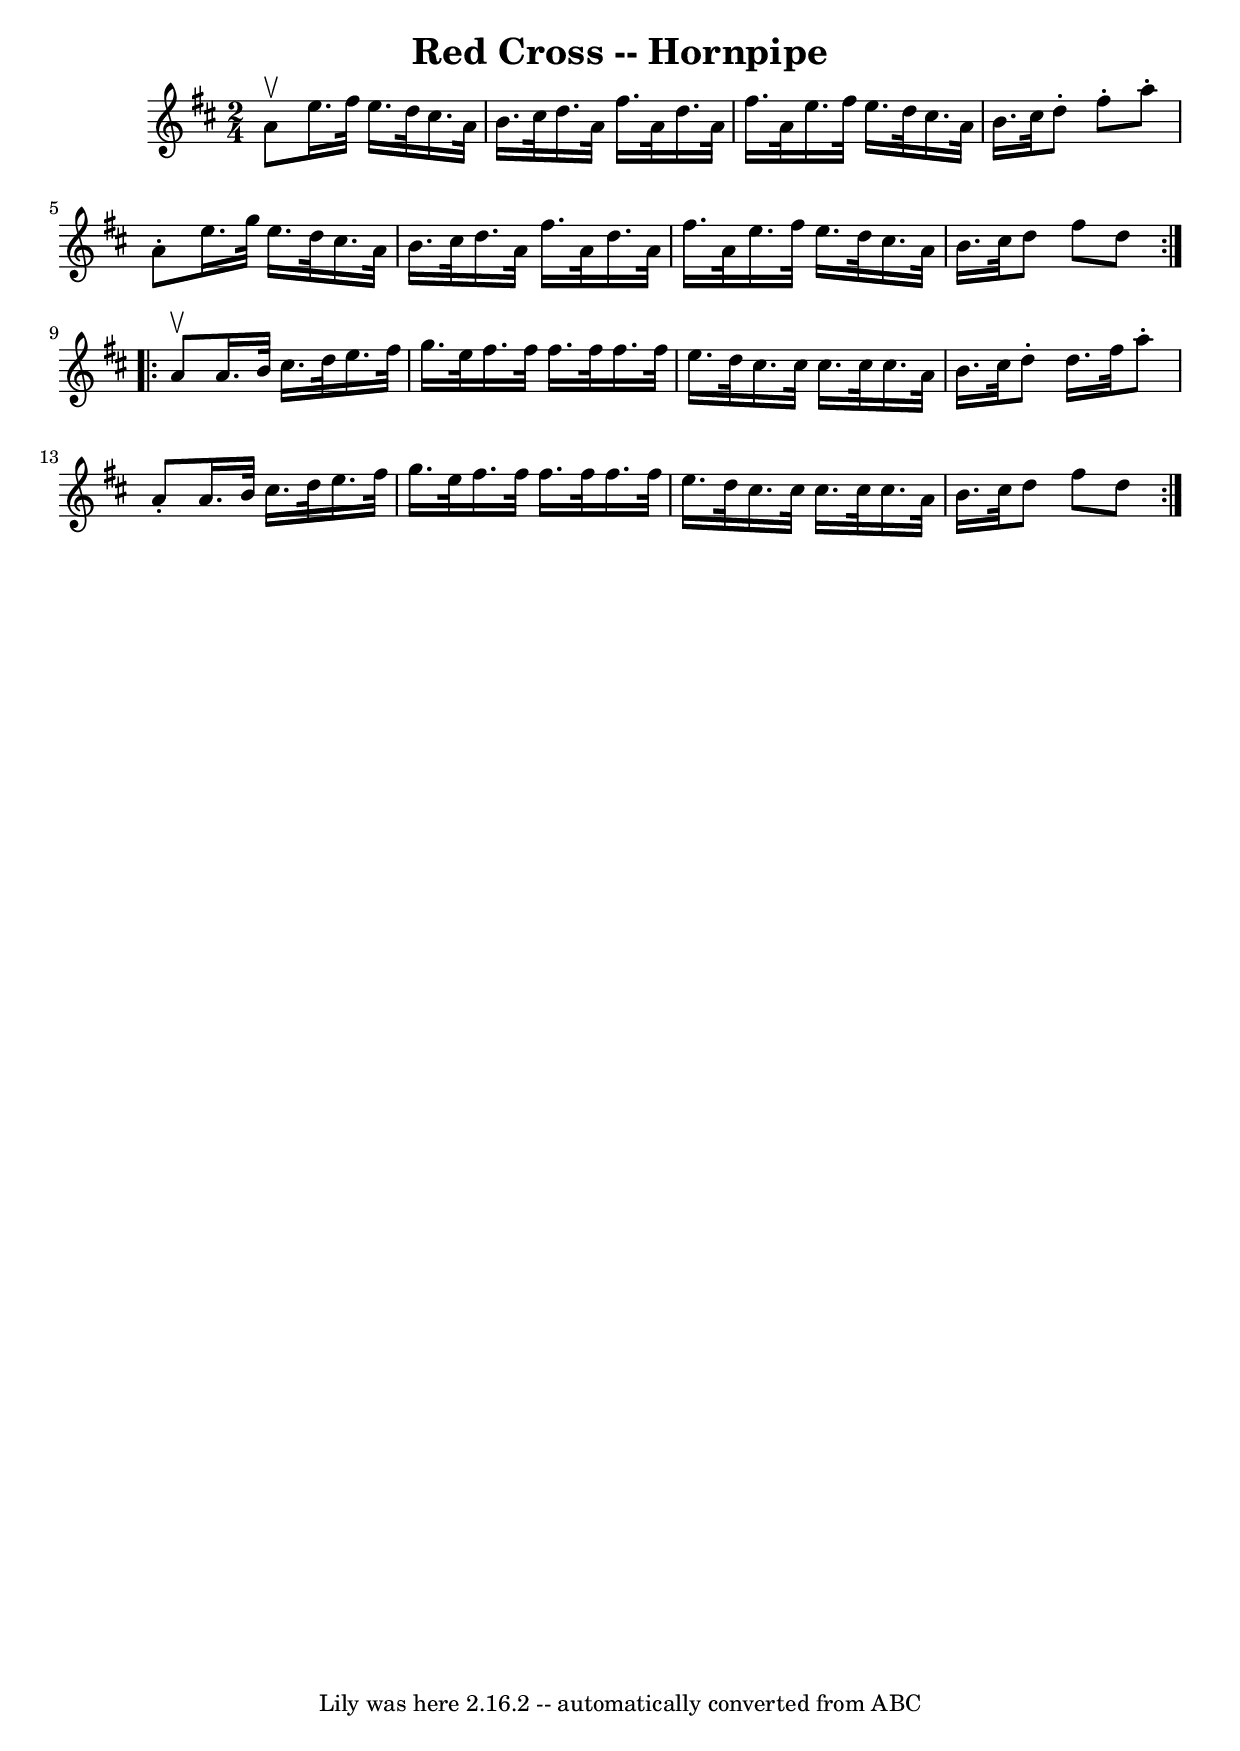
\version "2.16.2"
\include "Mammoth.ily"
\header {
  %% book = "Cole's 1000 Fiddle Tunes"
  crossRefNumber = "1"
  footnotes = ""
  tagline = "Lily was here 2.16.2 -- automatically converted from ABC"
  title = "Red Cross -- Hornpipe"

}
voicedefault =  {



  \repeat volta 2 {

    \time 2/4 
    \key d \major
    a'8^\upbow |
    e''16. fis''32 e''16.    
    d''32 cis''16. a'32 b'16. cis''32  |
    d''16. a'32    
    fis''16. a'32 d''16. a'32 fis''16. a'32  |
    e''16.    
    fis''32 e''16. d''32 cis''16. a'32 b'16. cis''32  |
    
    d''8 -. fis''8 -. a''8 -. a'8 -. |
    e''16. g''32 e''16.   
    d''32 cis''16. a'32 b'16. cis''32  |
    d''16. a'32    
    fis''16. a'32 d''16. a'32 fis''16. a'32  |
    e''16.    
    fis''32 e''16. d''32 cis''16. a'32 b'16. cis''32  |
    
    d''8 fis''8 d''8  
  }     
  \repeat volta 2 {
    a'8^\upbow |
    a'16.  
    b'32 cis''16. d''32 e''16. fis''32 g''16. e''32  |
    
    fis''16. fis''32 fis''16. fis''32 fis''16. fis''32 e''16.    
    d''32  |
    cis''16. cis''32 cis''16. cis''32 cis''16.    
    a'32 b'16. cis''32  |
    d''8 -. d''16. fis''32 a''8 -.   
    a'8 -. |
    a'16. b'32 cis''16. d''32 e''16. fis''32    
    g''16. e''32  |
    fis''16. fis''32 fis''16. fis''32    
    fis''16. fis''32 e''16. d''32  |
    cis''16. cis''32    
    cis''16. cis''32 cis''16. a'32 b'16. cis''32  |
    d''8    
    fis''8 d''8  
  }   

}

\score{
  <<

    \context Staff="default"
    {
      \voicedefault 
      
    }

  >>
  \layout {
    
  }
  \midi {
  }

}
